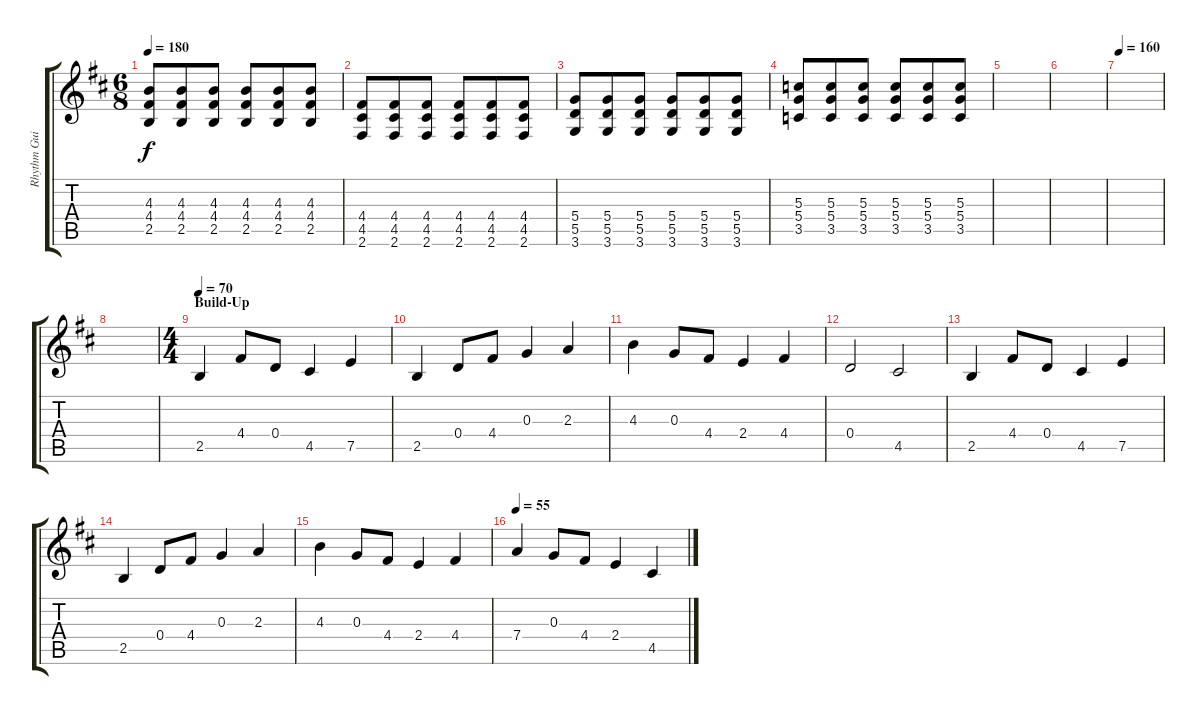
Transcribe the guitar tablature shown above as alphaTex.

\track ("Rhythm Guitar" "Rhythm Gui") {instrument distortionguitar}
\staff {score tabs}
\tuning (E4 B3 G3 D3 A2 E2) {hide}
\ts (6 8)
\tempo 180
\clef g2
\ks d
(4.3 4.4 2.5).8{dy f} (4.3 4.4 2.5).8 (4.3 4.4 2.5).8 (4.3 4.4 2.5).8 (4.3 4.4 2.5).8 (4.3 4.4 2.5).8 |
(4.4 4.5 2.6).8 (4.4 4.5 2.6).8 (4.4 4.5 2.6).8 (4.4 4.5 2.6).8 (4.4 4.5 2.6).8 (4.4 4.5 2.6).8 |
(5.4 5.5 3.6).8 (5.4 5.5 3.6).8 (5.4 5.5 3.6).8 (5.4 5.5 3.6).8 (5.4 5.5 3.6).8 (5.4 5.5 3.6).8 |
(5.3 5.4 3.5).8 (5.3 5.4 3.5).8 (5.3 5.4 3.5).8 (5.3 5.4 3.5).8 (5.3 5.4 3.5).8 (5.3 5.4 3.5).8 |
|
|
\tempo 160
|
|
\ts (4 4)
\section ("" "Build-Up")
\tempo 70
2.5.4 4.4.8 0.4.8 4.5.4 7.5.4 |
2.5.4 0.4.8 4.4.8 0.3.4 2.3.4 |
4.3.4 0.3.8 4.4.8 2.4.4 4.4.4 |
0.4.2 4.5.2 |
2.5.4 4.4.8 0.4.8 4.5.4 7.5.4 |
2.5.4 0.4.8 4.4.8 0.3.4 2.3.4 |
4.3.4 0.3.8 4.4.8 2.4.4 4.4.4 |
\tempo 55
7.4.4 0.3.8 4.4.8 2.4.4 4.5.4
